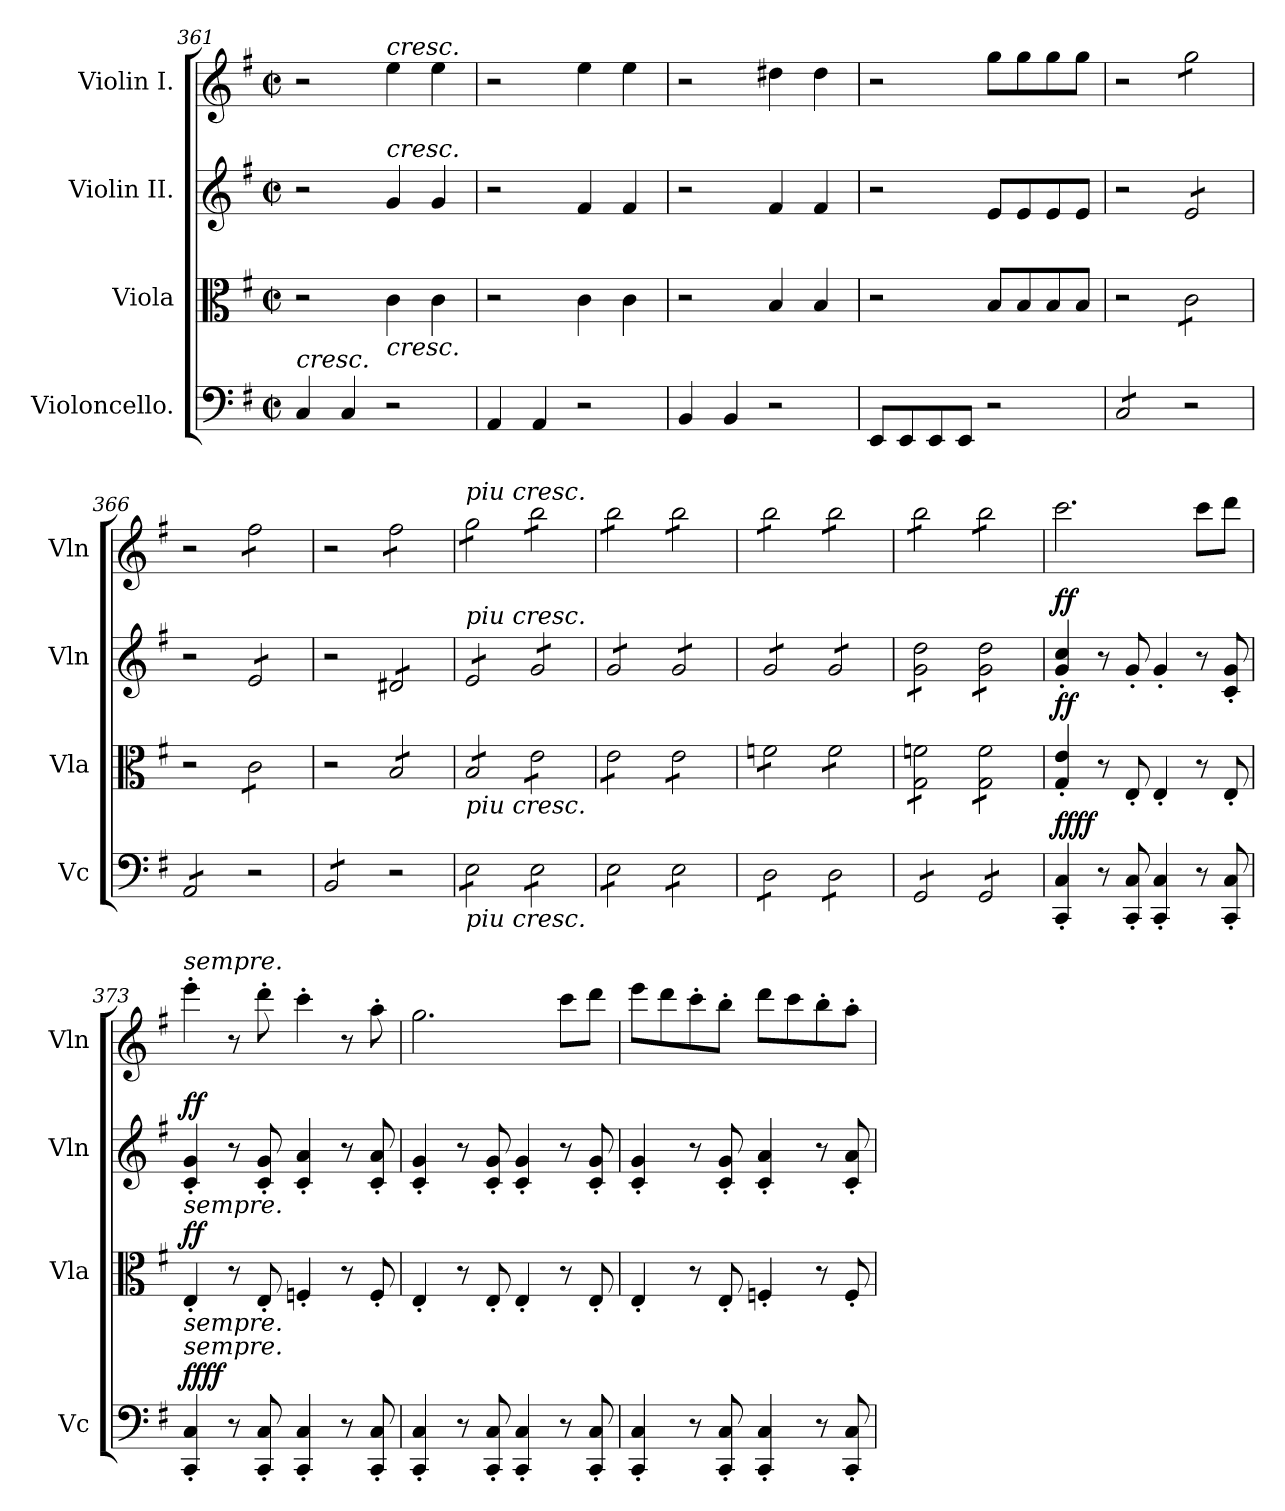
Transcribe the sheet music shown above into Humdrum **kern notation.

**kern	**dynam	**kern	**dynam	**kern	**dynam	**kern
*part4	*part4	*part3	*part3	*part2	*part2	*part1
*staff4	*staff4	*staff3	*staff3	*staff2	*staff2	*staff1
*I"Violoncello.	*	*I"Viola	*	*I"Violin II.	*	*I"Violin I.
*I'Vc	*	*I'Vla	*	*I'Vln	*	*I'Vln
*clefF4	*	*clefC3	*	*clefG2	*	*clefG2
*k[f#]	*	*k[f#]	*	*k[f#]	*	*k[f#]
*M2/2	*	*M2/2	*	*M2/2	*	*M2/2
*met(c|)	*	*met(c|)	*	*met(c|)	*	*met(c|)
=361	=361	=361	=361	=361	=361	=361
!LO:TX:a:i:t=cresc.	!	!	!	!	!	!
4C/	.	2r	.	2r	.	2r
4C/	.	.	.	.	.	.
!	!	!	!	!	!	!LO:TX:a:i:t=cresc.
!	!	!	!	!LO:TX:a:i:t=cresc.	!	!
!	!	!LO:TX:b:i:t=cresc.	!	!	!	!
2r	.	4c\	.	4g/	.	4ee\
.	.	4c\	.	4g/	.	4ee\
=362	=362	=362	=362	=362	=362	=362
4AA/	.	2r	.	2r	.	2r
4AA/	.	.	.	.	.	.
2r	.	4c\	.	4f#/	.	4ee\
.	.	4c\	.	4f#/	.	4ee\
=363	=363	=363	=363	=363	=363	=363
4BB/	.	2r	.	2r	.	2r
4BB/	.	.	.	.	.	.
2r	.	4B/	.	4f#/	.	4dd#X\
.	.	4B/	.	4f#/	.	4dd#\
=364	=364	=364	=364	=364	=364	=364
8EE/L	.	2r	.	2r	.	2r
8EE/	.	.	.	.	.	.
8EE/	.	.	.	.	.	.
8EE/J	.	.	.	.	.	.
2r	.	8B/L	.	8e/L	.	8gg\L
.	.	8B/	.	8e/	.	8gg\
.	.	8B/	.	8e/	.	8gg\
.	.	8B/J	.	8e/J	.	8gg\J
=365	=365	=365	=365	=365	=365	=365
*tremolo	*	*	*	*	*	*
8C/L	.	2r	.	2r	.	2r
8C/	.	.	.	.	.	.
8C/	.	.	.	.	.	.
8C/J	.	.	.	.	.	.
*	*	*tremolo	*	*	*	*
*	*	*	*	*tremolo	*	*
*	*	*	*	*	*	*tremolo
2r	.	8c\L	.	8e/L	.	8gg\L
.	.	8c\	.	8e/	.	8gg\
.	.	8c\	.	8e/	.	8gg\
.	.	8c\J	.	8e/J	.	8gg\J
=366	=366	=366	=366	=366	=366	=366
8AA/L	.	2r	.	2r	.	2r
8AA/	.	.	.	.	.	.
8AA/	.	.	.	.	.	.
8AA/J	.	.	.	.	.	.
2r	.	8c\L	.	8e/L	.	8ff#\L
.	.	8c\	.	8e/	.	8ff#\
.	.	8c\	.	8e/	.	8ff#\
.	.	8c\J	.	8e/J	.	8ff#\J
=367	=367	=367	=367	=367	=367	=367
8BB/L	.	2r	.	2r	.	2r
8BB/	.	.	.	.	.	.
8BB/	.	.	.	.	.	.
8BB/J	.	.	.	.	.	.
2r	.	8B/L	.	8d#X/L	.	8ff#\L
.	.	8B/	.	8d#X/	.	8ff#\
.	.	8B/	.	8d#X/	.	8ff#\
.	.	8B/J	.	8d#X/J	.	8ff#\J
=368	=368	=368	=368	=368	=368	=368
!	!	!	!	!	!	!LO:TX:a:i:t=piu cresc.
!	!	!	!	!LO:TX:a:i:t=piu cresc.	!	!
!	!	!LO:TX:b:i:t=piu cresc.	!	!	!	!
!LO:TX:b:i:t=piu cresc.	!	!	!	!	!	!
8E\L	.	8B/L	.	8e/L	.	8gg\L
8E\	.	8B/	.	8e/	.	8gg\
8E\	.	8B/	.	8e/	.	8gg\
8E\J	.	8B/J	.	8e/J	.	8gg\J
8E\L	.	8e\L	.	8g/L	.	8bb\L
8E\	.	8e\	.	8g/	.	8bb\
8E\	.	8e\	.	8g/	.	8bb\
8E\J	.	8e\J	.	8g/J	.	8bb\J
=369	=369	=369	=369	=369	=369	=369
8E\L	.	8e\L	.	8g/L	.	8bb\L
8E\	.	8e\	.	8g/	.	8bb\
8E\	.	8e\	.	8g/	.	8bb\
8E\J	.	8e\J	.	8g/J	.	8bb\J
8E\L	.	8e\L	.	8g/L	.	8bb\L
8E\	.	8e\	.	8g/	.	8bb\
8E\	.	8e\	.	8g/	.	8bb\
8E\J	.	8e\J	.	8g/J	.	8bb\J
=370	=370	=370	=370	=370	=370	=370
8D\L	.	8fn\L	.	8g/L	.	8bb\L
8D\	.	8fn\	.	8g/	.	8bb\
8D\	.	8fn\	.	8g/	.	8bb\
8D\J	.	8fn\J	.	8g/J	.	8bb\J
8D\L	.	8f\L	.	8g/L	.	8bb\L
8D\	.	8f\	.	8g/	.	8bb\
8D\	.	8f\	.	8g/	.	8bb\
8D\J	.	8f\J	.	8g/J	.	8bb\J
=371	=371	=371	=371	=371	=371	=371
8GG/L	.	8G\ 8fn\L	.	8g\ 8dd\L	.	8bb\L
8GG/	.	8G\ 8fn\	.	8g\ 8dd\	.	8bb\
8GG/	.	8G\ 8fn\	.	8g\ 8dd\	.	8bb\
8GG/J	.	8G\ 8fn\J	.	8g\ 8dd\J	.	8bb\J
8GG/L	.	8G\ 8f\L	.	8g\ 8dd\L	.	8bb\L
8GG/	.	8G\ 8f\	.	8g\ 8dd\	.	8bb\
8GG/	.	8G\ 8f\	.	8g\ 8dd\	.	8bb\
8GG/J	.	8G\ 8f\J	.	8g\ 8dd\J	.	8bb\J
*	*	*	*	*	*	*Xtremolo
*	*	*	*	*Xtremolo	*	*
*	*	*Xtremolo	*	*	*	*
*Xtremolo	*	*	*	*	*	*
=372	=372	=372	=372	=372	=372	=372
!	!LO:DY:b	!	!	!	!	!
!	!LO:DY:n=1:a	!	!LO:DY:a	!	!LO:DY:a	!
4CC/' 4C/'	ff ff	4G/' 4e/'	ff	4g/' 4cc/'	ff	2.ccc\
8r	.	8r	.	8r	.	.
8CC/' 8C/'	.	8E'/	.	8g'/	.	.
4CC/' 4C/'	.	4E'/	.	4g'/	.	.
8r	.	8r	.	8r	.	8ccc\L
8CC/' 8C/'	.	8E'/	.	8c/' 8g/'	.	8ddd\J
=373	=373	=373	=373	=373	=373	=373
!	!	!	!	!	!	!LO:TX:a:i:t=sempre.
!	!	!	!	!LO:TX:b:i:t=sempre.	!	!
!	!	!LO:TX:b:i:t=sempre.	!	!	!	!
!LO:TX:a:i:t=sempre.	!	!	!	!	!	!
!	!LO:DY:a	!	!	!	!	!
!	!LO:DY:n=1:b	!	!LO:DY:a	!	!LO:DY:a	!
4CC/' 4C/'	ff ff	4E'/	ff	4c/' 4g/'	ff	4eee'\
8r	.	8r	.	8r	.	8r
8CC/' 8C/'	.	8E'/	.	8c/' 8g/'	.	8ddd'\
4CC/' 4C/'	.	4Fn'/	.	4c/' 4a/'	.	4ccc'\
8r	.	8r	.	8r	.	8r
8CC/' 8C/'	.	8F'/	.	8c/' 8a/'	.	8aa'\
=374	=374	=374	=374	=374	=374	=374
4CC/' 4C/'	.	4E'/	.	4c/' 4g/'	.	2.gg\
8r	.	8r	.	8r	.	.
8CC/' 8C/'	.	8E'/	.	8c/' 8g/'	.	.
4CC/' 4C/'	.	4E'/	.	4c/' 4g/'	.	.
8r	.	8r	.	8r	.	8ccc\L
8CC/' 8C/'	.	8E'/	.	8c/' 8g/'	.	8ddd\J
=375	=375	=375	=375	=375	=375	=375
4CC/' 4C/'	.	4E'/	.	4c/' 4g/'	.	8eee\L
.	.	.	.	.	.	8ddd\
8r	.	8r	.	8r	.	8ccc'\
8CC/' 8C/'	.	8E'/	.	8c/' 8g/'	.	8bb'\J
4CC/' 4C/'	.	4Fn'/	.	4c/' 4a/'	.	8ddd\L
.	.	.	.	.	.	8ccc\
8r	.	8r	.	8r	.	8bb'\
8CC/' 8C/'	.	8F'/	.	8c/' 8a/'	.	8aa'\J
=	=	=	=	=	=	=
*-	*-	*-	*-	*-	*-	*-
